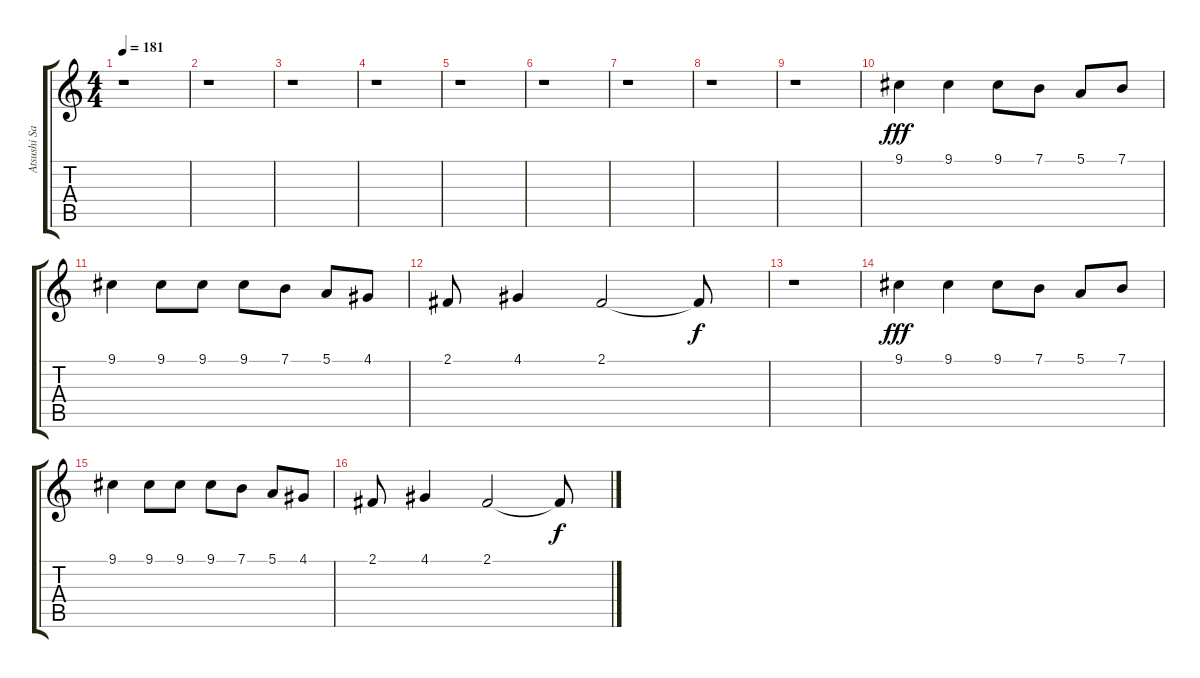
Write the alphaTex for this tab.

\track ("Atsushi Sakurai" "Atsushi Sa") {instrument clavinet}
\staff {score tabs}
\tuning (E4 B3 G3 D3 A2 E2) {hide}
\ts (4 4)
\tempo 181
\clef g2
\ks c
r.1{dy fff} |
r.1 |
r.1 |
r.1 |
r.1 |
r.1 |
r.1 |
r.1 |
r.1 |
9.1.4 9.1.4 9.1.8 7.1.8 5.1.8 7.1.8 |
9.1.4 9.1.8 9.1.8 9.1.8 7.1.8 5.1.8 4.1.8 |
2.1.8 4.1.4 2.1.2 2.1{t}.8{dy f} |
r.1 |
9.1.4{dy fff} 9.1.4 9.1.8 7.1.8 5.1.8 7.1.8 |
9.1.4 9.1.8 9.1.8 9.1.8 7.1.8 5.1.8 4.1.8 |
2.1.8 4.1.4 2.1.2 2.1{t}.8{dy f}
